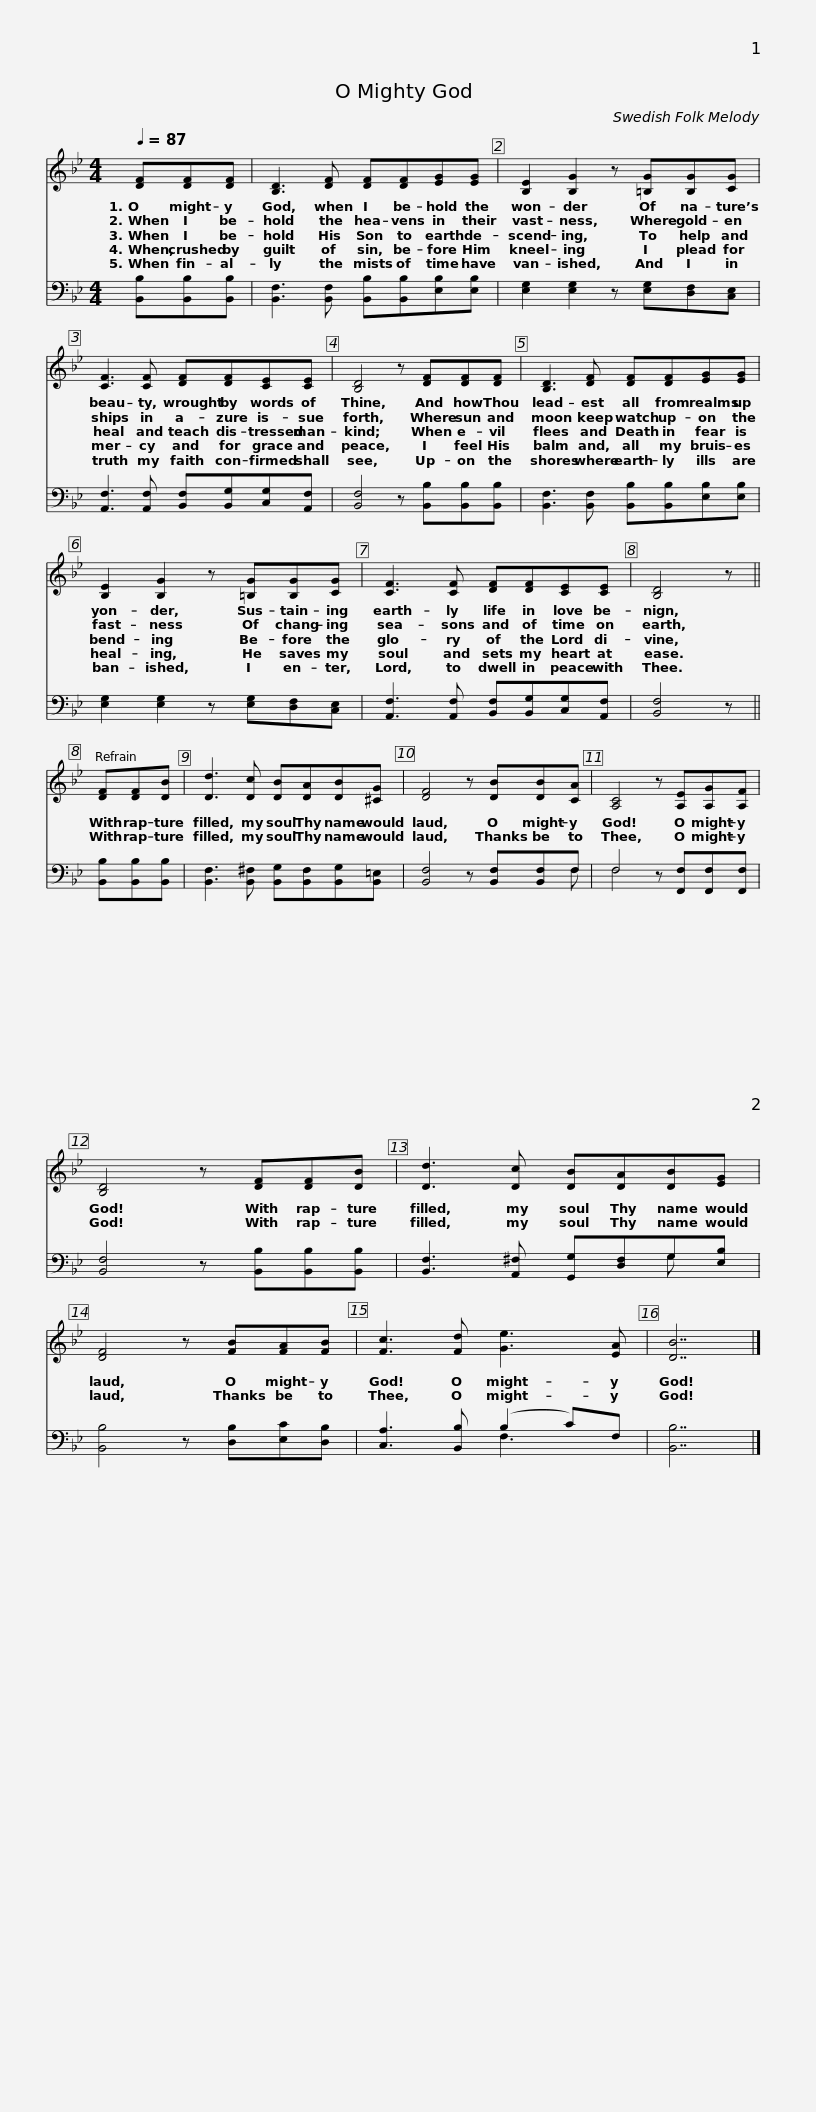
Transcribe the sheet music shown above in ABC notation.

X:1
%%score 1 ( 2 3 )
L:1/8
Q:1/4=87
M:4/4
I:linebreak $
K:Bb
V:1 treble
V:2 bass
V:3 bass
V:1
 [DF][DF][DF] | [B,D]3 [DF] [DF][DF][EG][EG] | [B,E]2 [B,G]2 z [=B,G][B,G][CG] |$ [CF]3 [CF] [DF][DF][CE][CE] | [B,D]4 z [DF][DF][DF] |$ %5
 [B,D]3 [DF] [DF][DF][EG][EG] | [B,E]2 [B,G]2 z [=B,G][B,G][CG] | [CF]3 [CF] [DF][DF][CE][CE] |$ [B,D]4 z || [DF][DF][DB] | %10
 [Dd]3 [Dc] [DB][DA][DB][^CG] | [DF]4 z [DB][DB][CA] | [A,C]4 z [A,E][A,G][A,F] |$ [B,D]4 z [DF][DF][DB] | [Dd]3 [Dc] [DB][DA][DB][EG] | %15
 [DF]4 z [FB][FA][FB] | [Fc]3 [Fd] [Ge]3 [EA] |$ [DB]7 |] %18
V:2
 [B,,B,][B,,B,][B,,B,] | [B,,F,]3 [B,,F,] [B,,B,][B,,B,][E,B,][E,B,] | [E,G,]2 [E,G,]2 z [E,G,][D,F,][C,E,] |$ [A,,F,]3 [A,,F,] [B,,F,][B,,G,][C,G,][A,,F,] | [B,,F,]4 z [B,,B,][B,,B,][B,,B,] |$ %5
 [B,,F,]3 [B,,F,] [B,,B,][B,,B,][E,B,][E,B,] | [E,G,]2 [E,G,]2 z [E,G,][D,F,][C,E,] | [A,,F,]3 [A,,F,] [B,,F,][B,,G,][C,G,][A,,F,] |$ [B,,F,]4 z || [B,,B,][B,,B,][B,,B,] | %10
 [B,,F,]3 [B,,^F,] [B,,G,][B,,F,][B,,G,][B,,=E,] | [B,,F,]4 z [B,,F,][B,,F,]F, | F,4 z [F,,F,][F,,F,][F,,F,] |$ [B,,F,]4 z [B,,B,][B,,B,][B,,B,] | [B,,F,]3 [A,,^F,] [G,,G,][D,F,]G,[E,B,] | %15
 [B,,B,]4 z [D,B,][E,C][D,B,] | [C,A,]3 [B,,B,] (B,2 C)F, |$ [B,,B,]7 |] %18
V:3
 x3 | x8 | x8 |$ x8 | x8 |$ %5
 x8 | x8 | x8 |$ x5 || x3 | %10
 x8 | x7 F, | F,4 x4 |$ x8 | x6 G, x | %15
 x8 | x4 F,3 x |$ x7 |] %18
